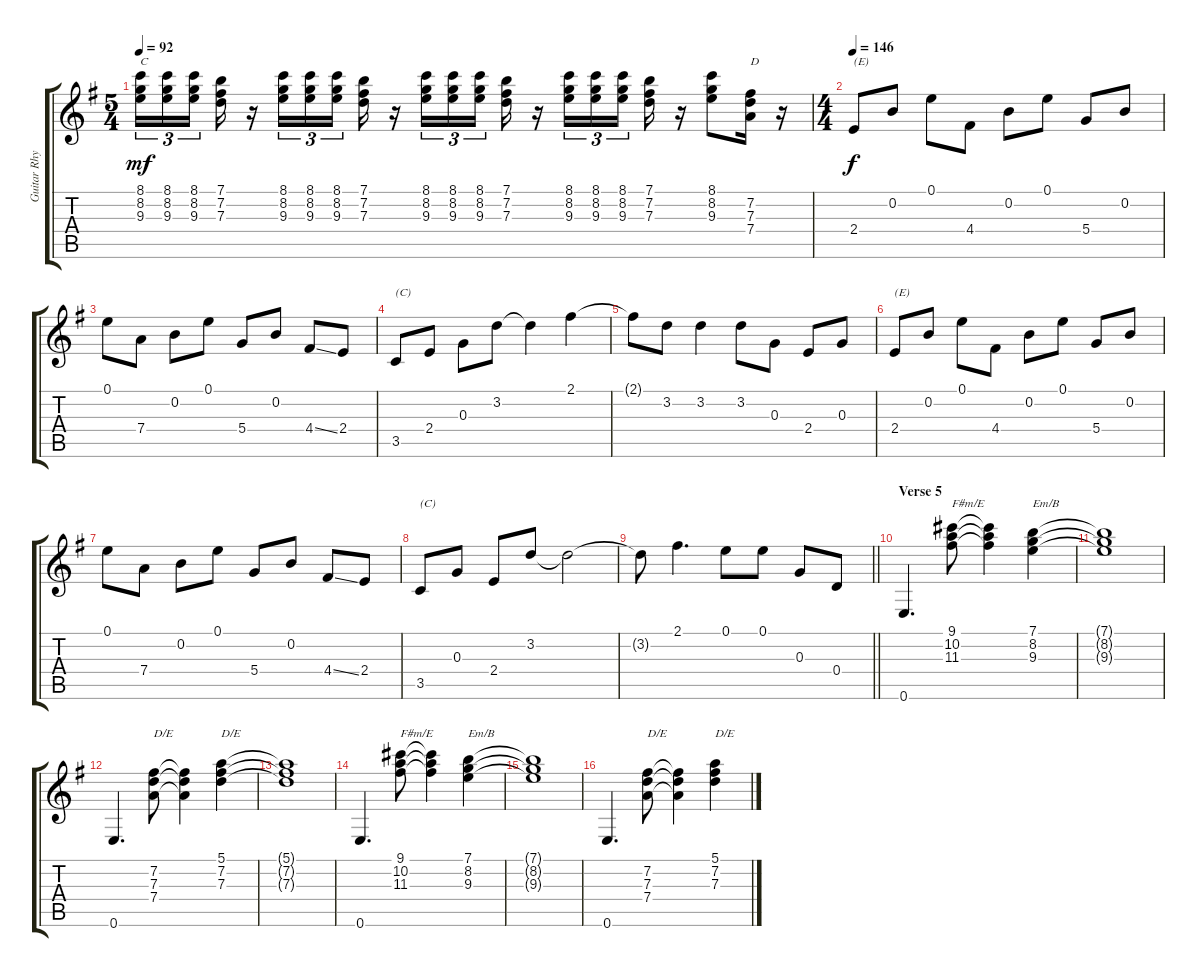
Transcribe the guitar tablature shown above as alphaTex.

\track ("Guitar Rhythm 4" "Guitar Rhy") {instrument overdrivenguitar}
\staff {score tabs}
\tuning (E4 B3 G3 D3 A2 E2) {hide}
\ts (5 4)
\tempo 92
\clef g2
\ks g
(8.1 8.2 9.3).16{tu (3 2) txt "C" dy mf} (8.1 8.2 9.3).16{tu (3 2)} (8.1 8.2 9.3).16{tu (3 2) beam splitsecondary} (7.1 7.2 7.3).16 r.16 (8.1 8.2 9.3).16{tu (3 2)} (8.1 8.2 9.3).16{tu (3 2)} (8.1 8.2 9.3).16{tu (3 2) beam splitsecondary} (7.1 7.2 7.3).16 r.16 (8.1 8.2 9.3).16{tu (3 2)} (8.1 8.2 9.3).16{tu (3 2)} (8.1 8.2 9.3).16{tu (3 2) beam splitsecondary} (7.1 7.2 7.3).16 r.16 (8.1 8.2 9.3).16{tu (3 2)} (8.1 8.2 9.3).16{tu (3 2)} (8.1 8.2 9.3).16{tu (3 2) beam splitsecondary} (7.1 7.2 7.3).16 r.16 (8.1 8.2 9.3).8 (7.2 7.3 7.4).16{txt "D"} r.16 |
\ts (4 4)
\tempo 146
2.4.8{txt "(E)" dy f volume 12} 0.2.8 0.1.8 4.4.8 0.2.8 0.1.8 5.4.8 0.2.8 |
0.1.8 7.4.8 0.2.8 0.1.8 5.4.8 0.2.8 4.4{ss}.8 2.4.8 |
3.5.8{txt "(C)"} 2.4.8 0.3.8 3.2.8 3.2{t}.4 2.1.4 |
2.1{t}.8 3.2.8 3.2.4 3.2.8 0.3.8 2.4.8 0.3.8 |
2.4.8{txt "(E)"} 0.2.8 0.1.8 4.4.8 0.2.8 0.1.8 5.4.8 0.2.8 |
0.1.8 7.4.8 0.2.8 0.1.8 5.4.8 0.2.8 4.4{ss}.8 2.4.8 |
3.5.8{txt "(C)"} 0.3.8 2.4.8 3.2.8 3.2{t}.2 |
\barLineRight lightlight
3.2{t}.8 2.1.4{d} 0.1.8 0.1.8 0.3.8 0.4.8 |
\section ("" "Verse 5")
0.6.4{d} (9.1 10.2 11.3).8{txt "F#m/E"} (9.1{t} 10.2{t} 11.3{t}).4 (7.1 8.2 9.3).4{txt "Em/B"} |
(7.1{t} 8.2{t} 9.3{t}).1 |
0.6.4{d} (7.2 7.3 7.4).8{txt "D/E"} (7.2{t} 7.3{t} 7.4{t}).4 (5.1 7.2 7.3).4{txt "D/E"} |
(5.1{t} 7.2{t} 7.3{t}).1 |
0.6.4{d} (9.1 10.2 11.3).8{txt "F#m/E"} (9.1{t} 10.2{t} 11.3{t}).4 (7.1 8.2 9.3).4{txt "Em/B"} |
(7.1{t} 8.2{t} 9.3{t}).1 |
0.6.4{d} (7.2 7.3 7.4).8{txt "D/E"} (7.2{t} 7.3{t} 7.4{t}).4 (5.1 7.2 7.3).4{txt "D/E"}
